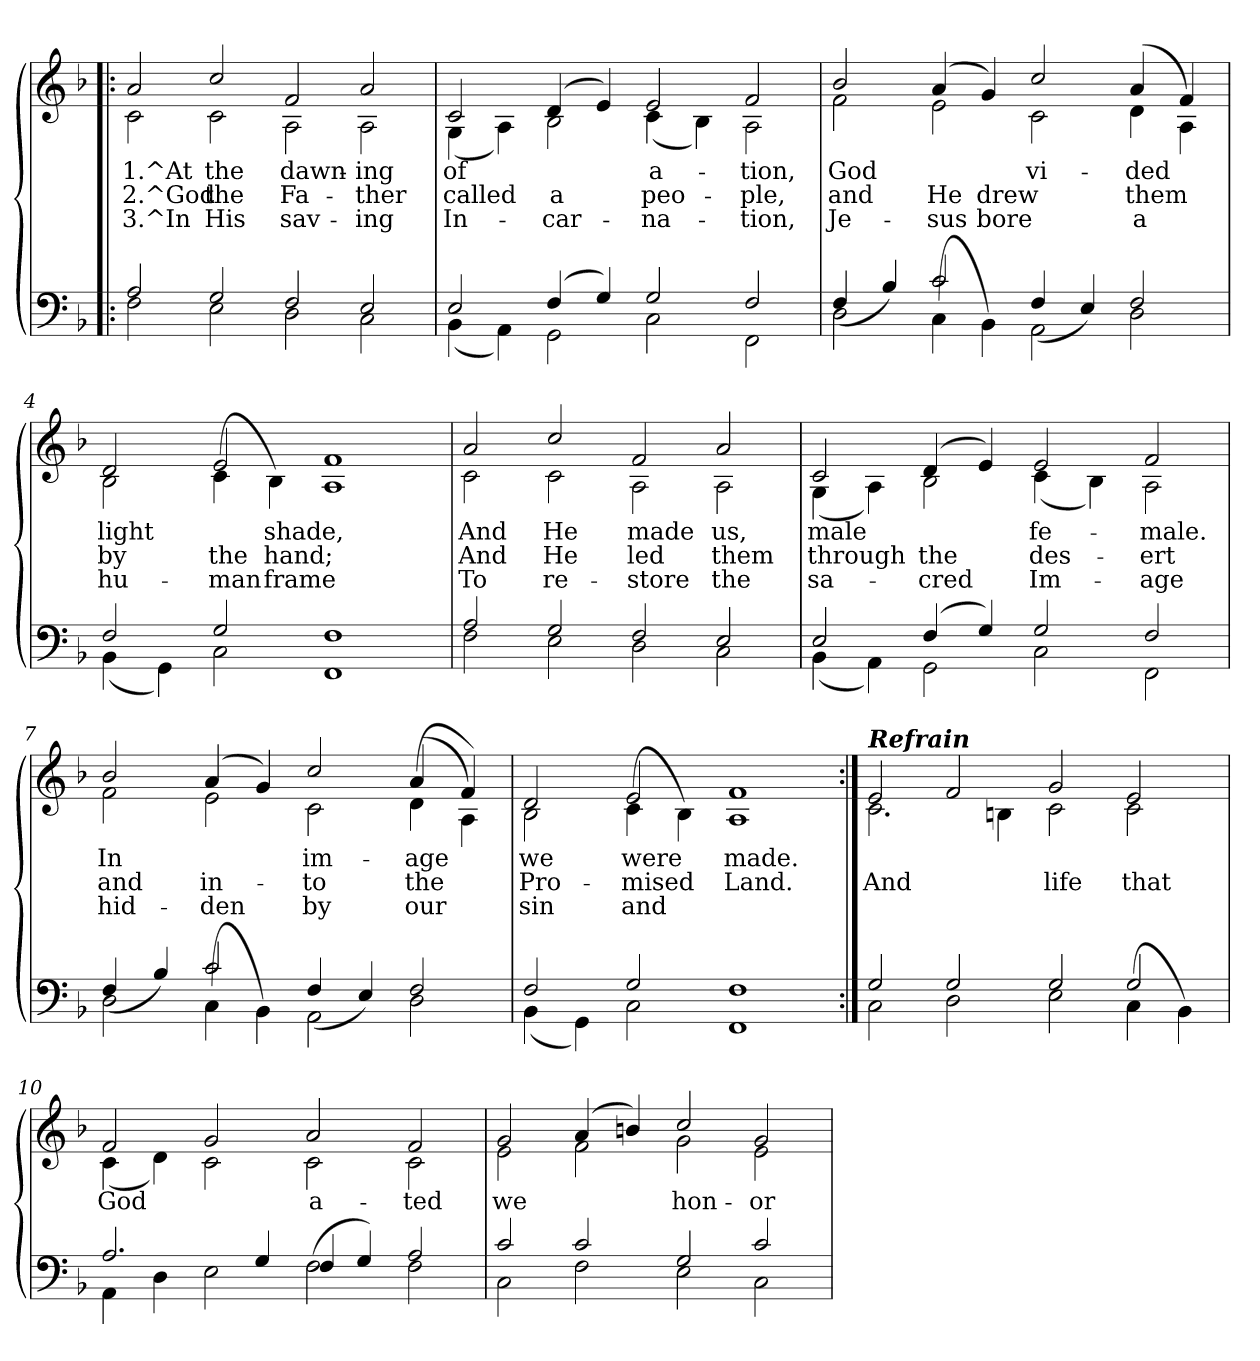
**kern	**kern	**text	**text	**text
*part2	*part1	*part1	*part1	*part1
*staff2	*staff1	*staff1	*staff1	*staff1
*clefF4	*clefG2	*	*	*
*k[b-]	*k[b-]	*	*	*
*F:	*F:	*	*	*
=1!|:	=1!|:	=1!|:	=1!|:	=1!|:
*^	*^	*	*	*
!	!	!	!	!LO:LY:b:rj	!LO:LY:b:rj	!LO:LY:b:rj
2A/	2F\	2a/	2c\	1.^At	2.^God	3.^In
!	!	!	!	!LO:LY:b:rj	!LO:LY:b:rj	!LO:LY:b:rj
2G/	2E\	2cc/	2c\	the	the	His
!	!	!	!	!LO:LY:b:rj	!LO:LY:b:rj	!LO:LY:b:rj
2F/	2D\	2f/	2A\	dawn-	Fa-	sav-
!	!	!	!	!LO:LY:b:rj	!LO:LY:b:rj	!LO:LY:b:rj
2E/	2C\	2a/	2A\	-ing	-ther	-ing
=2	=2	=2	=2	=2	=2	=2
!	!	!	!	!LO:LY:b:rj	!LO:LY:b:rj	!LO:LY:b:rj
2E/	(<4BB-\	2c/	(<4G\	of	called	In-
.	4AA\)	.	4A\)	.	.	.
!	!	!	!	!LO:LY:b:rj	!LO:LY:b:rj	!LO:LY:b:rj
(>4F/	2GG\	(>4d/	2B-\	.	a	car-
4G/)	.	4e/)	.	.	.	.
!	!	!	!	!LO:LY:b:rj	!LO:LY:b:rj	!LO:LY:b:rj
2G/	2C\	2e/	(<4c\	a-	peo-	-na-
.	.	.	4B-\)	.	.	.
!	!	!	!	!LO:LY:b:rj	!LO:LY:b:rj	!LO:LY:b:rj
2FF\	2F/	2A\	2f/	-tion,	ple,	-tion,
=3	=3	=3	=3	=3	=3	=3
!	!	!	!	!LO:LY:b:rj	!LO:LY:b:rj	!LO:LY:b:rj
2D\	(>4F/	2b-/	2f\	God	and	Je-
.	4B-/)	.	.	.	.	.
!	!	!	!	!LO:LY:b:rj	!LO:LY:b:rj	!LO:LY:b:rj
(<4C\	2c/	(>4a/	2e\	.	-He	-sus
!	!	!	!	!	!LO:LY:b:rj	!LO:LY:b:rj
4BB-\)	.	4g/)	.	.	drew	bore
!	!	!	!	!LO:LY:b:rj	!	!
2AA\	(>4F/	2cc/	2c\	vi-	.	.
.	4E/)	.	.	.	.	.
!	!	!	!	!LO:LY:b:rj	!LO:LY:b:rj	!LO:LY:b:rj
2D\	2F/	(<4d\	(>4a/	-ded	them	a
.	.	(4f/	4A\)	.	.	.
!!LO:LB:g=z	!!
=4	=4	=4	=4	=4	=4	=4
!	!	!	!	!LO:LY:b:rj	!LO:LY:b:rj	!LO:LY:b:rj
2F/	(<4BB-\	2d/	2B-\	light	by	hu-
.	4GG\)	.	.	.	.	.
!	!	!	!	!LO:LY:b:rj	!LO:LY:b:rj	!LO:LY:b:rj
2C\	2G/	(<4c\	2e/	.	the	-man
!	!	!	!	!LO:LY:b:rj	!LO:LY:b:rj	!LO:LY:b:rj
.	.	4B-\)	.	shade,	hand;	frame
1FF 1F	1ryy	1A 1f	1ryy	.	.	.
=5	=5	=5	=5	=5	=5	=5
!	!	!	!	!LO:LY:b:rj	!LO:LY:b:rj	!LO:LY:b:rj
2A/	2F\	2a/	2c\	And	And	-To
!	!	!	!	!LO:LY:b:rj	!LO:LY:b:rj	!LO:LY:b:rj
2G/	2E\	2cc/	2c\	He	He	re-
!	!	!	!	!LO:LY:b:rj	!LO:LY:b:rj	!LO:LY:b:rj
2F/	2D\	2f/	2A\	made	led	-store
!	!	!	!	!LO:LY:b:rj	!LO:LY:b:rj	!LO:LY:b:rj
2E/	2C\	2a/	2A\	us,	them	the
=6	=6	=6	=6	=6	=6	=6
!	!	!	!	!LO:LY:b:rj	!LO:LY:b:rj	!LO:LY:b:rj
2E/	(<4BB-\	2c/	(<4G\	male	through	sa-
.	4AA\)	.	4A\)	.	.	.
!	!	!	!	!LO:LY:b:rj	!LO:LY:b:rj	!LO:LY:b:rj
(>4F/	2GG\	(>4d/	2B-\	.	the	cred
4G/)	.	4e/)	.	.	.	.
!	!	!	!	!LO:LY:b:rj	!LO:LY:b:rj	!LO:LY:b:rj
2G/	2C\	2e/	(<4c\	fe-	des-	-Im-
.	.	.	4B-\)	.	.	.
!	!	!	!	!LO:LY:b:rj	!LO:LY:b:rj	!LO:LY:b:rj
2FF\	2F/	2A\	2f/	male.	ert	age
!!LO:LB:g=z	!!
=7	=7	=7	=7	=7	=7	=7
!	!	!	!	!LO:LY:b:rj	!LO:LY:b:rj	!LO:LY:b:rj
2D\	(>4F/	2b-/	2f\	In	and	hid-
.	4B-/)	.	.	.	.	.
!	!	!	!	!LO:LY:b:rj	!LO:LY:b:rj	!LO:LY:b:rj
(<4C\	2c/	(>4a/	2e\	.	-in-	-den
4BB-\)	.	4g/)	.	.	.	.
!	!	!	!	!LO:LY:b:rj	!LO:LY:b:rj	!LO:LY:b:rj
2AA\	(>4F/	2cc/	2c\	im-	to	-by
.	4E/)	.	.	.	.	.
!	!	!	!	!LO:LY:b:rj	!LO:LY:b:rj	!LO:LY:b:rj
2D\	2F/	(<4d\	(<4a/	age	-the	our
.	.	4f/)	4A\)	.	.	.
=8	=8	=8	=8	=8	=8	=8
!	!	!	!	!LO:LY:b:rj	!LO:LY:b:rj	!LO:LY:b:rj
2F/	(<4BB-\	2d/	2B-\	we	Pro-	sin
.	4GG\)	.	.	.	.	.
!	!	!	!	!LO:LY:b:rj	!LO:LY:b:rj	!LO:LY:b:rj
2C\	2G/	(<4c\	2e/	-were	mised	and
.	.	4B-\)	.	.	.	.
!	!	!	!	!LO:LY:b:rj	!LO:LY:b:rj	!
1FF 1F	1ryy	1A 1f	1ryy	made.	Land.	.
=9:|!	=9:|!	=9:|!	=9:|!	=9:|!	=9:|!	=9:|!
!	!	!LO:TX:a:Bi:t=Refrain	!	!	!	!
!	!	!	!	!	!LO:LY:b:rj	!
2G/	2C\	2.c\	2e/	.	And	.
2D\	2G/	.	2f/	.	.	.
.	.	4Bn\	.	.	.	.
!	!	!	!	!	!LO:LY:b:rj	!
2G/	2E\	2g/	2c\	.	life	.
!	!	!	!	!	!LO:LY:b:rj	!
(<4C\	2G/	2c\	2e/	.	-that	.
4BB-\)	.	.	.	.	.	.
!!LO:PB:g=z	!!
=10	=10	=10	=10	=10	=10	=10
!	!	!	!	!LO:LY:b:rj	!	!
2.A/	4AA\	2f/	(<4c\	God	.	.
.	4D\)	.	4d\)	.	.	.
!	!	!	!	!LO:LY:b:rj	!	!
.	2E\	2c\	2g/	.	.	.
4G/	.	.	.	.	.	.
!	!	!	!	!LO:LY:b:rj	!	!
(>2F\	4F/	2a/	2c\	a-	.	.
.	4G/)	.	.	.	.	.
!	!	!	!	!LO:LY:b:rj	!	!
2F\	2A/	2c\	2f/	-ted	.	.
=11	=11	=11	=11	=11	=11	=11
!	!	!	!	!LO:LY:b:rj	!	!
2c/	2C\	2g/	2e\	we	.	.
!	!	!	!	!LO:LY:b:rj	!	!
2c/	2F\	(>4a/	2f\	.	.	.
.	.	4bn/)	.	.	.	.
!	!	!	!	!LO:LY:b:rj	!	!
2G/	2E\	2cc/	2g\	hon-	.	.
!	!	!	!	!LO:LY:b:rj	!	!
2c/	2C\	2e\	2g/	or	.	.
*v	*v	*	*	*	*	*
*	*v	*v	*	*	*
=	=	=	=	=
*-	*-	*-	*-	*-
